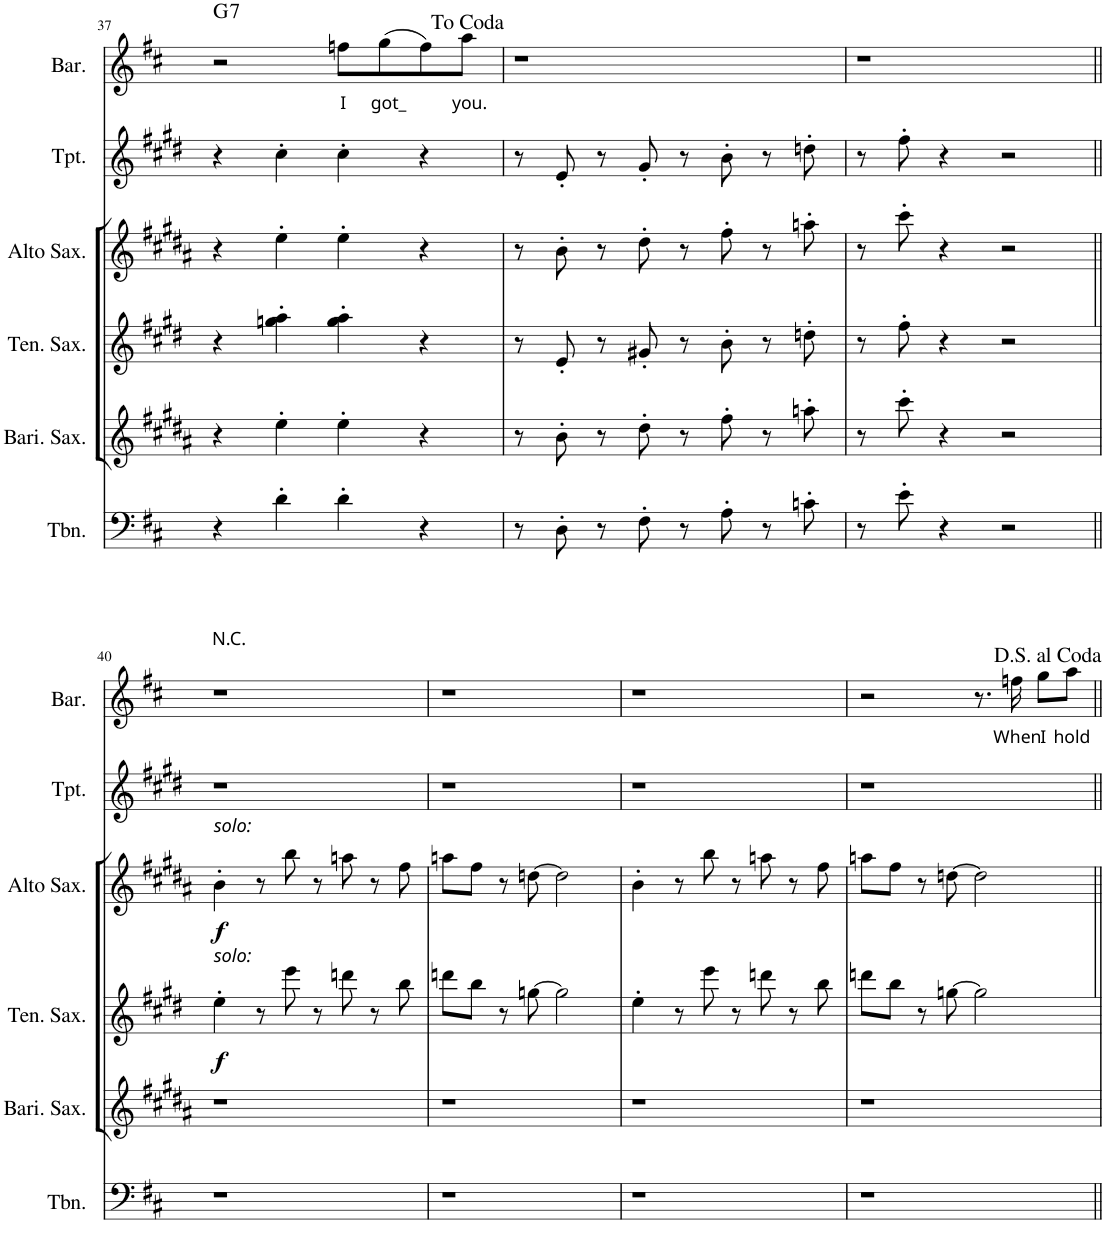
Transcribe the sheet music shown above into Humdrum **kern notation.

**kern	**kern	**kern	**dynam	**kern	**dynam	**kern	**kern	**text	**harte
*part6	*part5	*part4	*part4	*part3	*part3	*part2	*part1	*part1	*part1
*staff6	*staff5	*staff4	*staff4	*staff3	*staff3	*staff2	*staff1	*staff1	*
*I"Trombone	*I"Baritone Saxophone	*I"Tenor Saxophone	*	*I"Alto Saxophone	*	*I"Trumpet in Bb	*I"Baritone	*	*
*I'Tbn.	*I'Bari. Sax.	*I'Ten. Sax.	*	*I'Alto Sax.	*	*I'Tpt.	*I'Bar.	*	*
!!LO:PB:g=z
*clefF4	*clefG2	*clefG2	*	*clefG2	*	*clefG2	*clefG2	*	*
*	*Trd12c21	*Trd8c14	*	*Trd5c9	*	*Trd1c2	*	*	*
*k[f#c#]	*k[f#c#g#d#a#]	*k[f#c#g#d#]	*	*k[f#c#g#d#a#]	*	*k[f#c#g#d#]	*k[f#c#]	*	*
*D:	*B:	*E:	*	*B:	*	*E:	*D:	*	*
*M4/4	*M4/4	*M4/4	*	*M4/4	*	*M4/4	*M4/4	*	*
=37	=37	=37	=37	=37	=37	=37	=37	=37	=37
!	!	!	!	!	!	!	!	!	!LO:H:kt=7
4r	4r	4r	.	4r	.	4r	2r	.	G:7
4d'\	4ee'\	4ggn\' 4aa\'	.	4ee'\	.	4cc#'\	.	.	.
!	!	!	!	!	!	!	!	!LO:LY:b	!
4d'\	4ee'\	4gg\' 4aa\'	.	4ee'\	.	4cc#'\	8ffn\L	I	.
!	!	!	!	!	!	!	!	!LO:LY:b	!
.	.	.	.	.	.	.	(8gg\	got_	.
4r	4r	4r	.	4r	.	4r	8ff\)	.	.
!	!	!	!	!	!	!	!	!LO:LY:b	!
.	.	.	.	.	.	.	8aa\J	you.	.
=38	=38	=38	=38	=38	=38	=38	=38	=38	=38
8r	8r	8r	.	8r	.	8r	1r	.	.
8D'\	8b'\	8e'/	.	8b'\	.	8e'/	.	.	.
8r	8r	8r	.	8r	.	8r	.	.	.
8F#'\	8dd#'\	8g#X'/	.	8dd#'\	.	8g#'/	.	.	.
8r	8r	8r	.	8r	.	8r	.	.	.
8A'\	8ff#'\	8b'\	.	8ff#'\	.	8b'\	.	.	.
8r	8r	8r	.	8r	.	8r	.	.	.
8cn'\	8aan'\	8ddn'\	.	8aan'\	.	8ddn'\	.	.	.
=39	=39	=39	=39	=39	=39	=39	=39	=39	=39
8r	8r	8r	.	8r	.	8r	1r	.	.
8e'\	8ccc#'\	8ff#'\	.	8ccc#'\	.	8ff#'\	.	.	.
4r	4r	4r	.	4r	.	4r	.	.	.
2r	2r	2r	.	2r	.	2r	.	.	.
!!LO:LB:g=z
=40||	=40||	=40||	=40||	=40||	=40||	=40||	=40||	=40||	=40||
!	!	!	!	!	!	!	!LO:TX:a:t=N.C.	!	!
!	!	!	!	!LO:TX:a:i:t=solo&colon;	!	!	!	!	!
!	!	!LO:TX:a:i:t=solo&colon;	!	!	!	!	!	!	!
!	!	!	!LO:DY:b	!	!LO:DY:b	!	!	!	!
1r	1r	4ee'\	f	4b'\	f	1r	1r	.	.
.	.	8r	.	8r	.	.	.	.	.
.	.	8eee\	.	8bb\	.	.	.	.	.
.	.	8r	.	8r	.	.	.	.	.
.	.	8dddn\	.	8aan\	.	.	.	.	.
.	.	8r	.	8r	.	.	.	.	.
.	.	8bb\	.	8ff#\	.	.	.	.	.
=41	=41	=41	=41	=41	=41	=41	=41	=41	=41
1r	1r	8dddn\L	.	8aan\L	.	1r	1r	.	.
.	.	8bb\J	.	8ff#\J	.	.	.	.	.
.	.	8r	.	8r	.	.	.	.	.
.	.	[8ggn\	.	[8ddn\	.	.	.	.	.
.	.	2gg\]	.	2dd\]	.	.	.	.	.
=42	=42	=42	=42	=42	=42	=42	=42	=42	=42
1r	1r	4ee'\	.	4b'\	.	1r	1r	.	.
.	.	8r	.	8r	.	.	.	.	.
.	.	8eee\	.	8bb\	.	.	.	.	.
.	.	8r	.	8r	.	.	.	.	.
.	.	8dddn\	.	8aan\	.	.	.	.	.
.	.	8r	.	8r	.	.	.	.	.
.	.	8bb\	.	8ff#\	.	.	.	.	.
=43	=43	=43	=43	=43	=43	=43	=43	=43	=43
1r	1r	8dddn\L	.	8aan\L	.	1r	2r	.	.
.	.	8bb\J	.	8ff#\J	.	.	.	.	.
.	.	8r	.	8r	.	.	.	.	.
.	.	[8ggn\	.	[8ddn\	.	.	.	.	.
.	.	2gg\]	.	2dd\]	.	.	8.r	.	.
!	!	!	!	!	!	!	!	!LO:LY:b	!
.	.	.	.	.	.	.	16ffn\	When	.
!	!	!	!	!	!	!	!	!LO:LY:b	!
.	.	.	.	.	.	.	8gg\L	I	.
!	!	!	!	!	!	!	!	!LO:LY:b	!
.	.	.	.	.	.	.	8aa\J	hold	.
=||	=||	=||	=||	=||	=||	=||	=||	=||	=||
*-	*-	*-	*-	*-	*-	*-	*-	*-	*-
